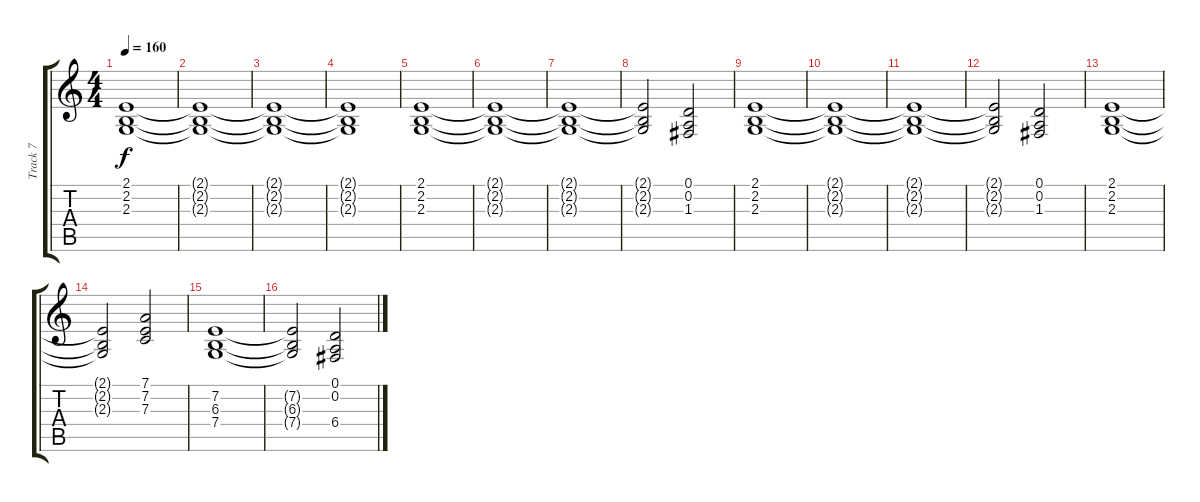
\track ("Track 7" "Track 7") {instrument pad4choir}
\staff {score tabs}
\tuning (D4 A3 F3 C3 G2 D2) {hide}
\ts (4 4)
\tempo 160
\clef g2
\ks c
(2.1 2.2 2.3).1{dy f instrument pad4choir} |
(2.1{t} 2.2{t} 2.3{t}).1 |
(2.1{t} 2.2{t} 2.3{t}).1 |
(2.1{t} 2.2{t} 2.3{t}).1 |
(2.1 2.2 2.3).1{volume 8} |
(2.1{t} 2.2{t} 2.3{t}).1 |
(2.1{t} 2.2{t} 2.3{t}).1 |
(2.1{t} 2.2{t} 2.3{t}).2 (0.1 0.2 1.3).2 |
(2.1 2.2 2.3).1 |
(2.1{t} 2.2{t} 2.3{t}).1 |
(2.1{t} 2.2{t} 2.3{t}).1 |
(2.1{t} 2.2{t} 2.3{t}).2 (0.1 0.2 1.3).2 |
(2.1 2.2 2.3).1 |
(2.1{t} 2.2{t} 2.3{t}).2 (7.1 7.2 7.3).2 |
(7.2 6.3 7.4).1 |
(7.2{t} 6.3{t} 7.4{t}).2 (0.1 0.2 6.4).2
